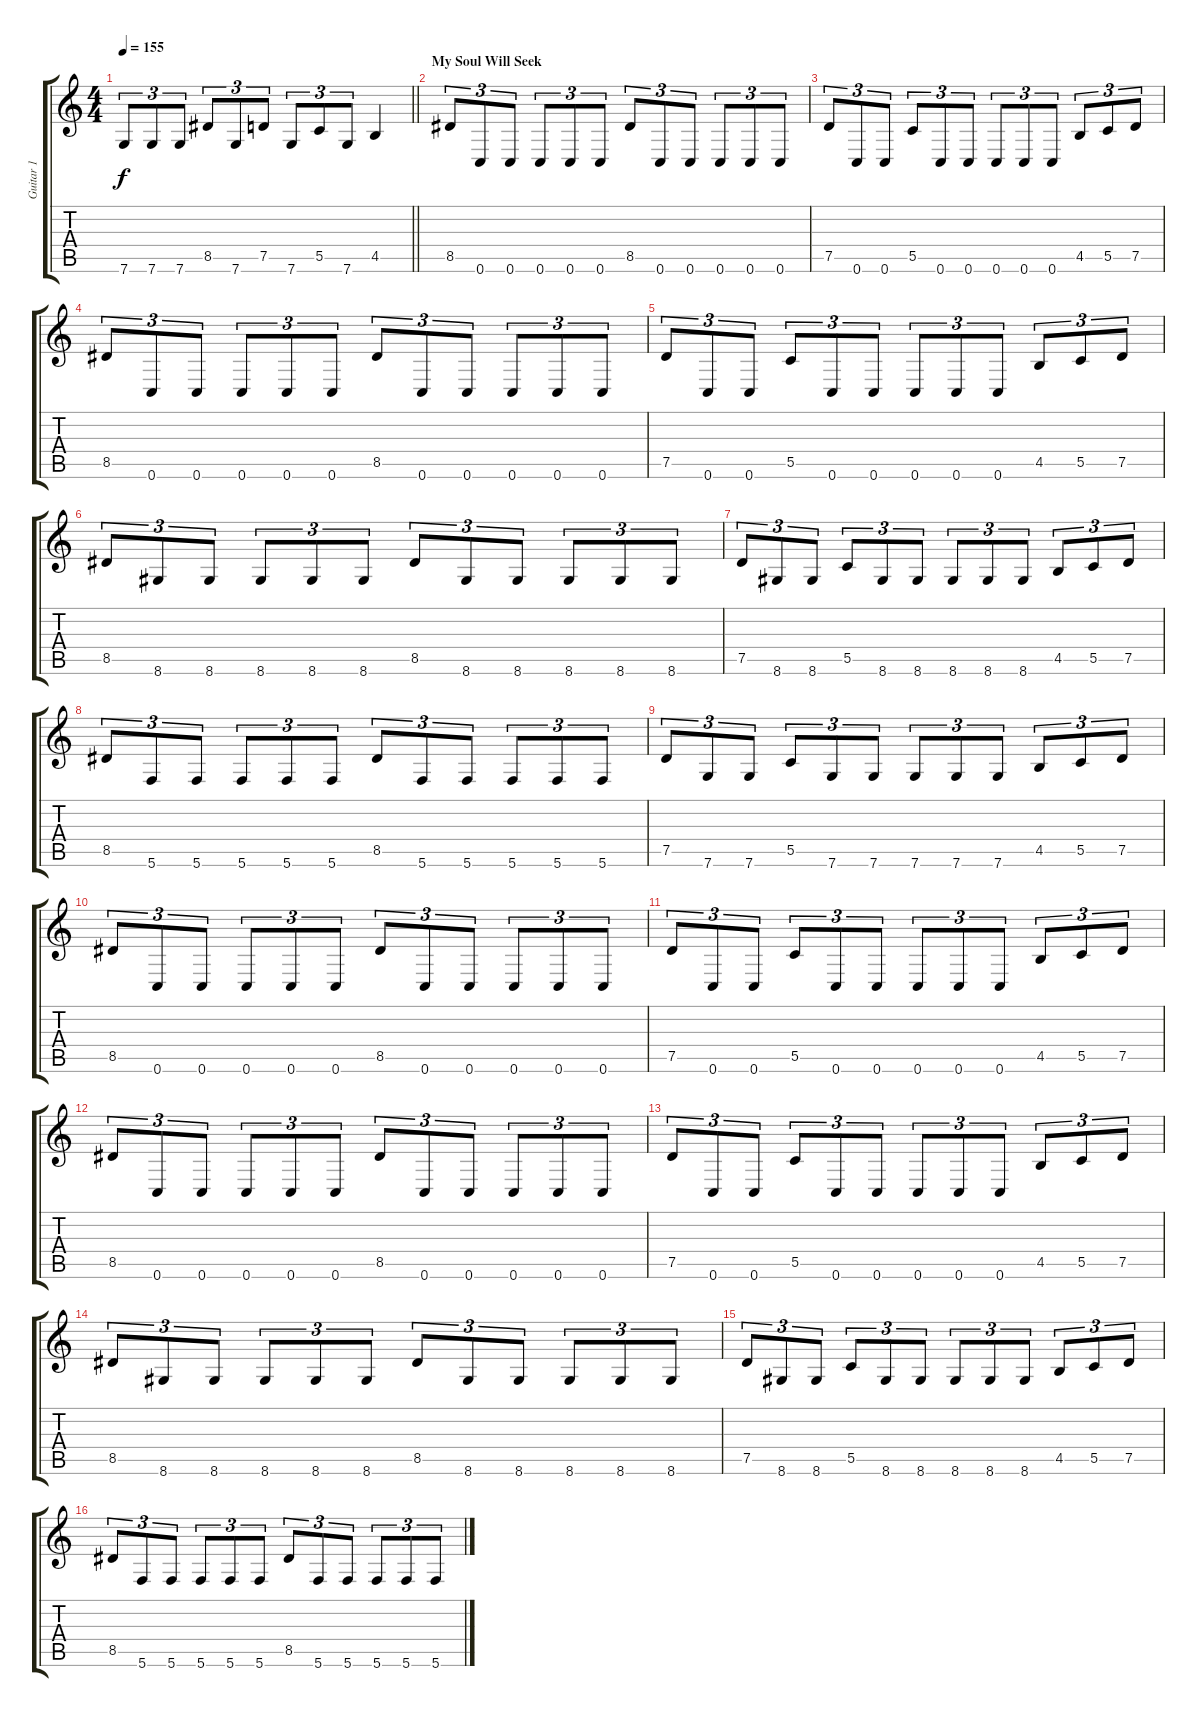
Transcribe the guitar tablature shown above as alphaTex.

\track ("Guitar 1" "Guitar 1") {instrument distortionguitar}
\staff {score tabs}
\tuning (D4 A3 F3 C3 G2 C2) {hide}
\ts (4 4)
\tempo 155
\clef g2
\barLineRight lightlight
\ks c
7.6.8{tu (3 2) dy f} 7.6.8{tu (3 2)} 7.6.8{tu (3 2)} 8.5.8{tu (3 2)} 7.6.8{tu (3 2)} 7.5.8{tu (3 2)} 7.6.8{tu (3 2)} 5.5.8{tu (3 2)} 7.6.8{tu (3 2)} 4.5.4 |
\section ("" "My Soul Will Seek")
8.5.8{tu (3 2)} 0.6.8{tu (3 2)} 0.6.8{tu (3 2)} 0.6.8{tu (3 2)} 0.6.8{tu (3 2)} 0.6.8{tu (3 2)} 8.5.8{tu (3 2)} 0.6.8{tu (3 2)} 0.6.8{tu (3 2)} 0.6.8{tu (3 2)} 0.6.8{tu (3 2)} 0.6.8{tu (3 2)} |
7.5.8{tu (3 2)} 0.6.8{tu (3 2)} 0.6.8{tu (3 2)} 5.5.8{tu (3 2)} 0.6.8{tu (3 2)} 0.6.8{tu (3 2)} 0.6.8{tu (3 2)} 0.6.8{tu (3 2)} 0.6.8{tu (3 2)} 4.5.8{tu (3 2)} 5.5.8{tu (3 2)} 7.5.8{tu (3 2)} |
8.5.8{tu (3 2)} 0.6.8{tu (3 2)} 0.6.8{tu (3 2)} 0.6.8{tu (3 2)} 0.6.8{tu (3 2)} 0.6.8{tu (3 2)} 8.5.8{tu (3 2)} 0.6.8{tu (3 2)} 0.6.8{tu (3 2)} 0.6.8{tu (3 2)} 0.6.8{tu (3 2)} 0.6.8{tu (3 2)} |
7.5.8{tu (3 2)} 0.6.8{tu (3 2)} 0.6.8{tu (3 2)} 5.5.8{tu (3 2)} 0.6.8{tu (3 2)} 0.6.8{tu (3 2)} 0.6.8{tu (3 2)} 0.6.8{tu (3 2)} 0.6.8{tu (3 2)} 4.5.8{tu (3 2)} 5.5.8{tu (3 2)} 7.5.8{tu (3 2)} |
8.5.8{tu (3 2)} 8.6.8{tu (3 2)} 8.6.8{tu (3 2)} 8.6.8{tu (3 2)} 8.6.8{tu (3 2)} 8.6.8{tu (3 2)} 8.5.8{tu (3 2)} 8.6.8{tu (3 2)} 8.6.8{tu (3 2)} 8.6.8{tu (3 2)} 8.6.8{tu (3 2)} 8.6.8{tu (3 2)} |
7.5.8{tu (3 2)} 8.6.8{tu (3 2)} 8.6.8{tu (3 2)} 5.5.8{tu (3 2)} 8.6.8{tu (3 2)} 8.6.8{tu (3 2)} 8.6.8{tu (3 2)} 8.6.8{tu (3 2)} 8.6.8{tu (3 2)} 4.5.8{tu (3 2)} 5.5.8{tu (3 2)} 7.5.8{tu (3 2)} |
8.5.8{tu (3 2)} 5.6.8{tu (3 2)} 5.6.8{tu (3 2)} 5.6.8{tu (3 2)} 5.6.8{tu (3 2)} 5.6.8{tu (3 2)} 8.5.8{tu (3 2)} 5.6.8{tu (3 2)} 5.6.8{tu (3 2)} 5.6.8{tu (3 2)} 5.6.8{tu (3 2)} 5.6.8{tu (3 2)} |
7.5.8{tu (3 2)} 7.6.8{tu (3 2)} 7.6.8{tu (3 2)} 5.5.8{tu (3 2)} 7.6.8{tu (3 2)} 7.6.8{tu (3 2)} 7.6.8{tu (3 2)} 7.6.8{tu (3 2)} 7.6.8{tu (3 2)} 4.5.8{tu (3 2)} 5.5.8{tu (3 2)} 7.5.8{tu (3 2)} |
8.5.8{tu (3 2)} 0.6.8{tu (3 2)} 0.6.8{tu (3 2)} 0.6.8{tu (3 2)} 0.6.8{tu (3 2)} 0.6.8{tu (3 2)} 8.5.8{tu (3 2)} 0.6.8{tu (3 2)} 0.6.8{tu (3 2)} 0.6.8{tu (3 2)} 0.6.8{tu (3 2)} 0.6.8{tu (3 2)} |
7.5.8{tu (3 2)} 0.6.8{tu (3 2)} 0.6.8{tu (3 2)} 5.5.8{tu (3 2)} 0.6.8{tu (3 2)} 0.6.8{tu (3 2)} 0.6.8{tu (3 2)} 0.6.8{tu (3 2)} 0.6.8{tu (3 2)} 4.5.8{tu (3 2)} 5.5.8{tu (3 2)} 7.5.8{tu (3 2)} |
8.5.8{tu (3 2)} 0.6.8{tu (3 2)} 0.6.8{tu (3 2)} 0.6.8{tu (3 2)} 0.6.8{tu (3 2)} 0.6.8{tu (3 2)} 8.5.8{tu (3 2)} 0.6.8{tu (3 2)} 0.6.8{tu (3 2)} 0.6.8{tu (3 2)} 0.6.8{tu (3 2)} 0.6.8{tu (3 2)} |
7.5.8{tu (3 2)} 0.6.8{tu (3 2)} 0.6.8{tu (3 2)} 5.5.8{tu (3 2)} 0.6.8{tu (3 2)} 0.6.8{tu (3 2)} 0.6.8{tu (3 2)} 0.6.8{tu (3 2)} 0.6.8{tu (3 2)} 4.5.8{tu (3 2)} 5.5.8{tu (3 2)} 7.5.8{tu (3 2)} |
8.5.8{tu (3 2)} 8.6.8{tu (3 2)} 8.6.8{tu (3 2)} 8.6.8{tu (3 2)} 8.6.8{tu (3 2)} 8.6.8{tu (3 2)} 8.5.8{tu (3 2)} 8.6.8{tu (3 2)} 8.6.8{tu (3 2)} 8.6.8{tu (3 2)} 8.6.8{tu (3 2)} 8.6.8{tu (3 2)} |
7.5.8{tu (3 2)} 8.6.8{tu (3 2)} 8.6.8{tu (3 2)} 5.5.8{tu (3 2)} 8.6.8{tu (3 2)} 8.6.8{tu (3 2)} 8.6.8{tu (3 2)} 8.6.8{tu (3 2)} 8.6.8{tu (3 2)} 4.5.8{tu (3 2)} 5.5.8{tu (3 2)} 7.5.8{tu (3 2)} |
8.5.8{tu (3 2)} 5.6.8{tu (3 2)} 5.6.8{tu (3 2)} 5.6.8{tu (3 2)} 5.6.8{tu (3 2)} 5.6.8{tu (3 2)} 8.5.8{tu (3 2)} 5.6.8{tu (3 2)} 5.6.8{tu (3 2)} 5.6.8{tu (3 2)} 5.6.8{tu (3 2)} 5.6.8{tu (3 2)}
